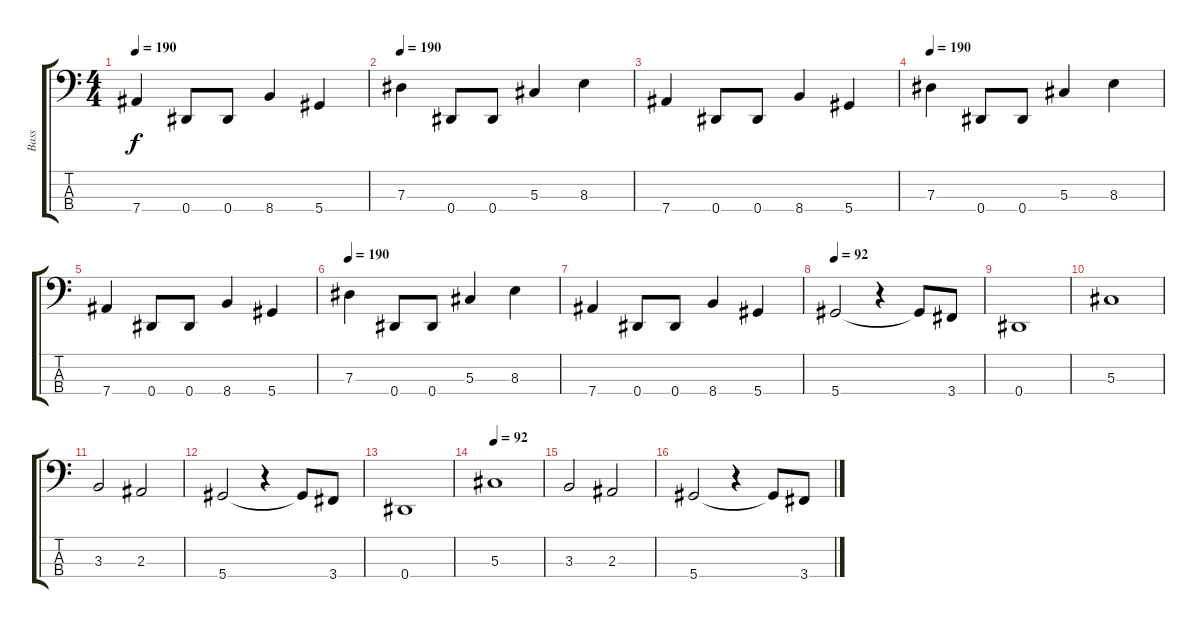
\track ("Bass" "Bass") {instrument electricbasspick}
\staff {score tabs}
\tuning (Gb2 Db2 Ab1 Eb1) {hide}
\ts (4 4)
\tempo 190
\clef f4
\ks c
7.4.4{dy f} 0.4.8 0.4.8 8.4.4 5.4.4 |
\tempo 190
7.3.4 0.4.8 0.4.8 5.3.4 8.3.4 |
7.4.4 0.4.8 0.4.8 8.4.4 5.4.4 |
\tempo 190
7.3.4 0.4.8 0.4.8 5.3.4 8.3.4 |
7.4.4 0.4.8 0.4.8 8.4.4 5.4.4 |
\tempo 190
7.3.4 0.4.8 0.4.8 5.3.4 8.3.4 |
7.4.4 0.4.8 0.4.8 8.4.4 5.4.4 |
\tempo 92
5.4.2 r.4 5.4{t}.8 3.4.8 |
0.4.1 |
5.3.1 |
3.3.2 2.3.2 |
5.4.2 r.4 5.4{t}.8 3.4.8 |
0.4.1 |
\tempo 92
5.3.1 |
3.3.2 2.3.2 |
5.4.2 r.4 5.4{t}.8 3.4.8
